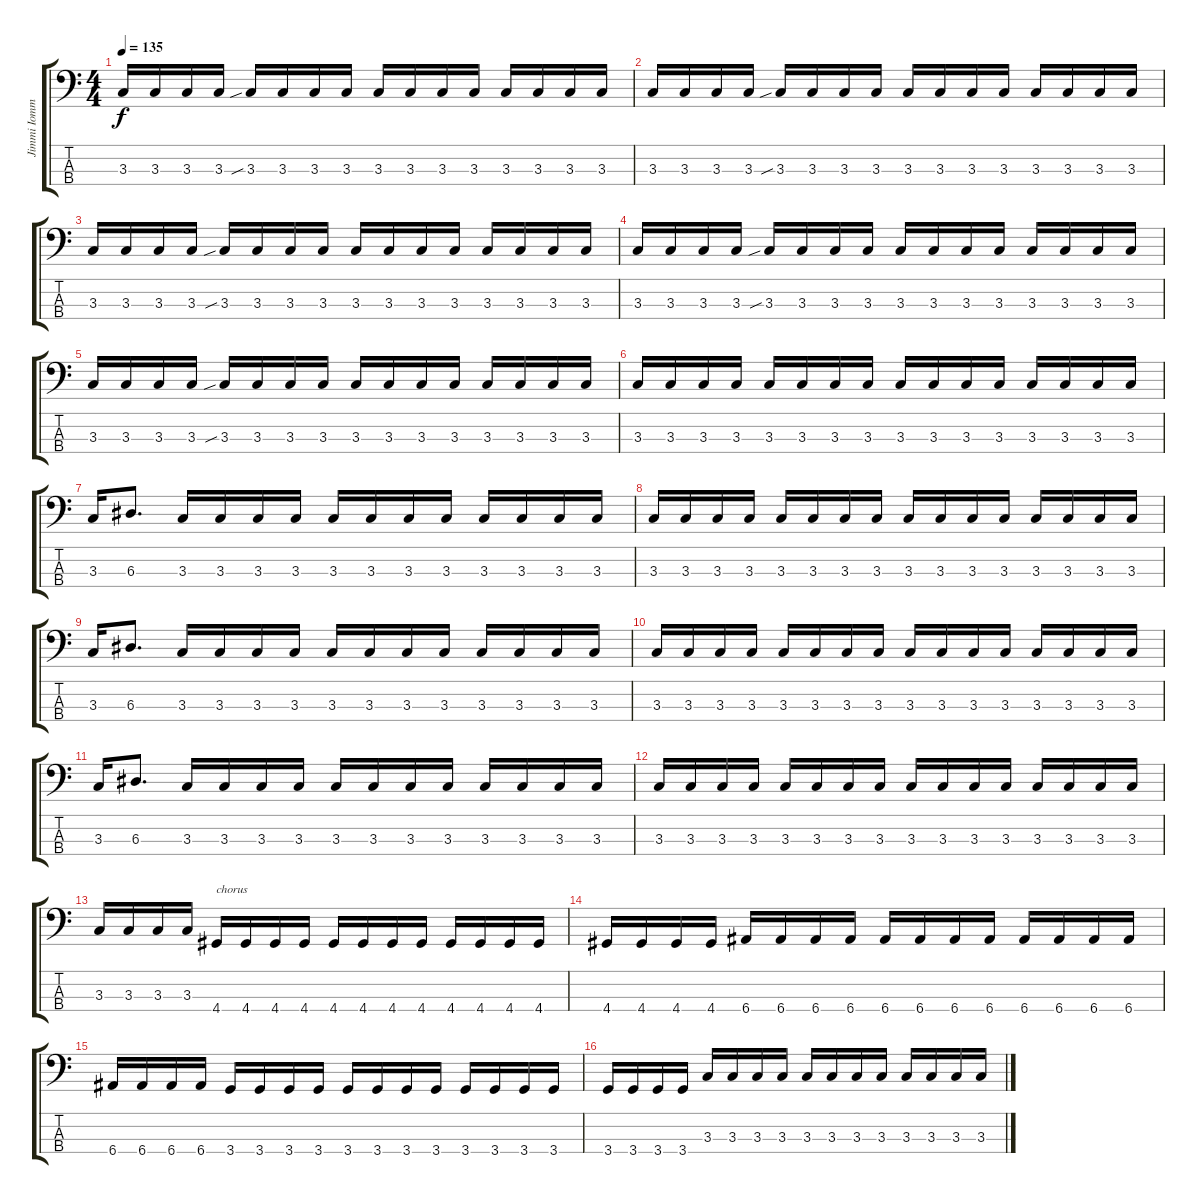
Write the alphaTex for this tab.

\track ("Jimmi Iommi" "Jimmi Iomm") {instrument electricbassfinger}
\staff {score tabs}
\tuning (G2 D2 A1 E1) {hide}
\ts (4 4)
\tempo 135
\clef f4
\ks c
3.3.16{dy f} 3.3.16 3.3.16 3.3.16 3.3{sib}.16 3.3.16 3.3.16 3.3.16 3.3.16 3.3.16 3.3.16 3.3.16 3.3.16 3.3.16 3.3.16 3.3.16 |
3.3.16 3.3.16 3.3.16 3.3.16 3.3{sib}.16 3.3.16 3.3.16 3.3.16 3.3.16 3.3.16 3.3.16 3.3.16 3.3.16 3.3.16 3.3.16 3.3.16 |
3.3.16 3.3.16 3.3.16 3.3.16 3.3{sib}.16 3.3.16 3.3.16 3.3.16 3.3.16 3.3.16 3.3.16 3.3.16 3.3.16 3.3.16 3.3.16 3.3.16 |
3.3.16 3.3.16 3.3.16 3.3.16 3.3{sib}.16 3.3.16 3.3.16 3.3.16 3.3.16 3.3.16 3.3.16 3.3.16 3.3.16 3.3.16 3.3.16 3.3.16 |
3.3.16 3.3.16 3.3.16 3.3.16 3.3{sib}.16 3.3.16 3.3.16 3.3.16 3.3.16 3.3.16 3.3.16 3.3.16 3.3.16 3.3.16 3.3.16 3.3.16 |
3.3.16 3.3.16 3.3.16 3.3.16 3.3.16 3.3.16 3.3.16 3.3.16 3.3.16 3.3.16 3.3.16 3.3.16 3.3.16 3.3.16 3.3.16 3.3.16 |
3.3.16 6.3.8{d} 3.3.16 3.3.16 3.3.16 3.3.16 3.3.16 3.3.16 3.3.16 3.3.16 3.3.16 3.3.16 3.3.16 3.3.16 |
3.3.16 3.3.16 3.3.16 3.3.16 3.3.16 3.3.16 3.3.16 3.3.16 3.3.16 3.3.16 3.3.16 3.3.16 3.3.16 3.3.16 3.3.16 3.3.16 |
3.3.16 6.3.8{d} 3.3.16 3.3.16 3.3.16 3.3.16 3.3.16 3.3.16 3.3.16 3.3.16 3.3.16 3.3.16 3.3.16 3.3.16 |
3.3.16 3.3.16 3.3.16 3.3.16 3.3.16 3.3.16 3.3.16 3.3.16 3.3.16 3.3.16 3.3.16 3.3.16 3.3.16 3.3.16 3.3.16 3.3.16 |
3.3.16 6.3.8{d} 3.3.16 3.3.16 3.3.16 3.3.16 3.3.16 3.3.16 3.3.16 3.3.16 3.3.16 3.3.16 3.3.16 3.3.16 |
3.3.16 3.3.16 3.3.16 3.3.16 3.3.16 3.3.16 3.3.16 3.3.16 3.3.16 3.3.16 3.3.16 3.3.16 3.3.16 3.3.16 3.3.16 3.3.16 |
3.3.16 3.3.16 3.3.16 3.3.16 4.4.16{txt "chorus"} 4.4.16 4.4.16 4.4.16 4.4.16 4.4.16 4.4.16 4.4.16 4.4.16 4.4.16 4.4.16 4.4.16 |
4.4.16 4.4.16 4.4.16 4.4.16 6.4.16 6.4.16 6.4.16 6.4.16 6.4.16 6.4.16 6.4.16 6.4.16 6.4.16 6.4.16 6.4.16 6.4.16 |
6.4.16 6.4.16 6.4.16 6.4.16 3.4.16 3.4.16 3.4.16 3.4.16 3.4.16 3.4.16 3.4.16 3.4.16 3.4.16 3.4.16 3.4.16 3.4.16 |
3.4.16 3.4.16 3.4.16 3.4.16 3.3.16 3.3.16 3.3.16 3.3.16 3.3.16 3.3.16 3.3.16 3.3.16 3.3.16 3.3.16 3.3.16 3.3.16
